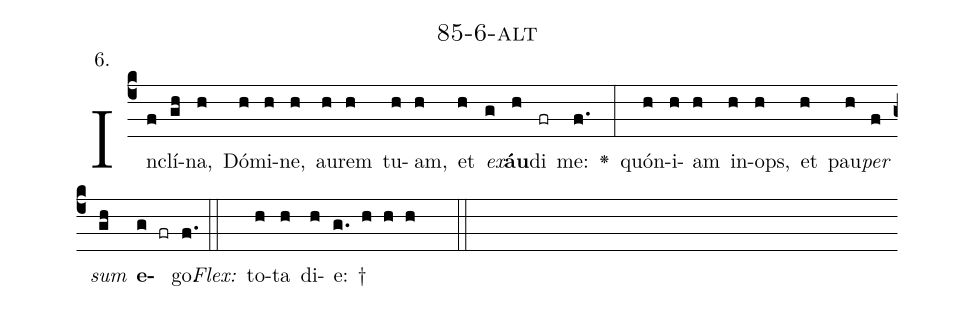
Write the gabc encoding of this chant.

name: 85-6-alt;
annotation: 6.;
%%
(c4)In(f)clí(gh)na,(h) Dó(h)mi(h)ne,(h) au(h)rem(h) tu(h)am,(h) et(h) <i>ex</i>(g)<b>áu</b>(h)di(fr) me:(f.) <v>\greheightstar</v>(:) quón(h)i(h)am(h) in(h)ops,(h) et(h) pau(h)<i>per</i>(f) <i>sum</i>(gh) <b>e</b>(g fr)go.(f.) (::)
<i>Flex:</i>()  to(h)ta(h) di(h)e: †(g. h h h  ::)

%E(h) u(h) o(f) u(gh) a(g) e.(f.) (::)
